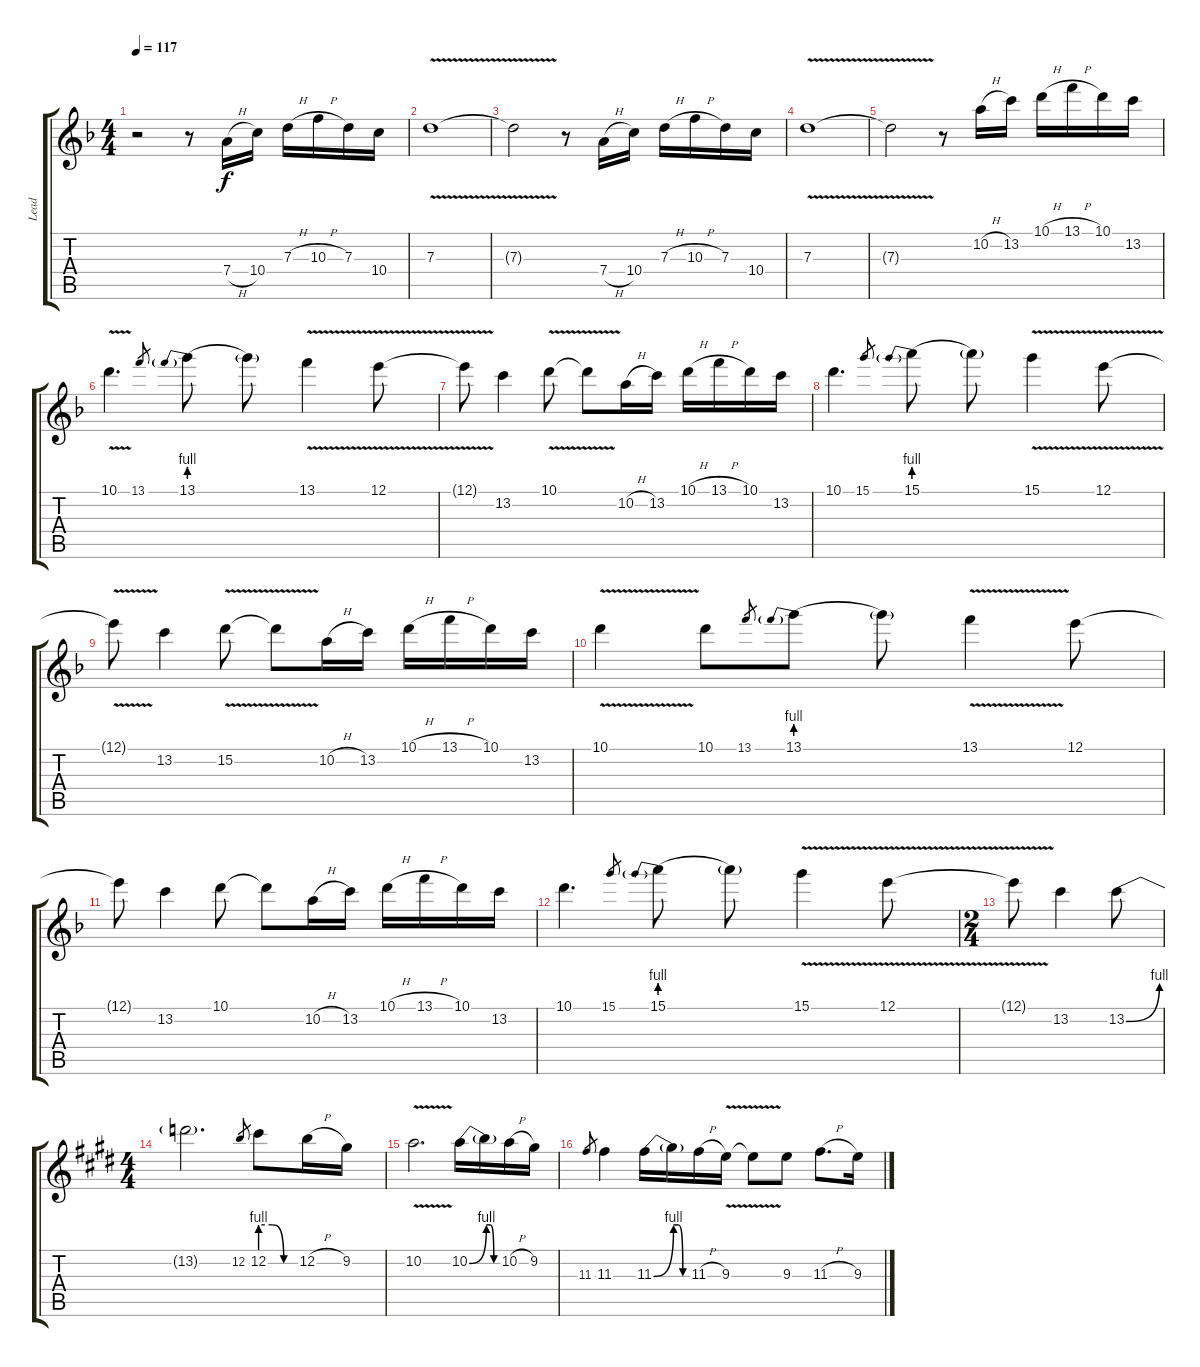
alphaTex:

\track ("Lead" "Lead") {instrument overdrivenguitar}
\staff {score tabs}
\tuning (E4 B3 G3 D3 A2 E2) {hide}
\ts (4 4)
\tempo 117
\clef g2
\ks f
r.2{dy f instrument overdrivenguitar} r.8 7.4{h}.16 10.4.16 7.3{h}.16 10.3{h}.16 7.3.16 10.4.16 |
7.3{v}.1 |
7.3{t}.2 r.8 7.4{h}.16 10.4.16 7.3{h}.16 10.3{h}.16 7.3.16 10.4.16 |
7.3{v}.1 |
7.3{t}.2 r.8 10.2{h}.16 13.2.16 10.1{h}.16 13.1{h}.16 10.1.16 13.2.16 |
10.1{v}.4{d} 13.1.8{gr} 13.1{be (prebend 0 4 60 4)}.8 13.1{t}.8 13.1{v}.4 12.1{v}.8 |
12.1{t}.8 13.2.4 10.1{v}.8 10.1{t}.8 10.2{h}.16 13.2.16 10.1{h}.16 13.1{h}.16 10.1.16 13.2.16 |
10.1.4{d} 15.1.8{gr} 15.1{be (prebend 0 4 60 4)}.8 15.1{t}.8 15.1{v}.4 12.1{v}.8 |
12.1{t}.8 13.2.4 15.2{v}.8 15.2{t}.8 10.2{h}.16 13.2.16 10.1{h}.16 13.1{h}.16 10.1.16 13.2.16 |
10.1{v}.4 10.1.8 13.1.8{gr} 13.1{be (prebend 0 4 60 4)}.8 13.1{t}.8 13.1{v}.4 12.1.8 |
12.1{t}.8 13.2.4 10.1.8 10.1{t}.8 10.2{h}.16 13.2.16 10.1{h}.16 13.1{h}.16 10.1.16 13.2.16 |
10.1.4{d} 15.1.8{gr} 15.1{be (prebend 0 4 60 4)}.8 15.1{t}.8 15.1{v}.4 12.1{v}.8 |
\ts (2 4)
12.1{t}.8 13.2.4 13.2{be (bend 0 0 60 4)}.8 |
\ts (4 4)
\ks e
13.2{t}.2{d} 12.2.8{gr} 12.2{be (custom 0 4 20 4 40 0 60 0)}.8 12.2{h}.16 9.2.16 |
10.2{v}.2{d} 10.2{be (bend 0 0 60 4)}.16 10.2{be (custom 0 4 20 4 40 0 60 0) t}.16 10.2{h}.16 9.2.16 |
11.3.8{gr} 11.3.4 11.3{be (bend 0 0 60 4)}.16 11.3{be (custom 0 4 20 4 40 0 60 0) t}.16 11.3{h}.16 9.3{v}.16 9.3{t}.8 9.3.8 11.3{h}.8{d} 9.3.16
